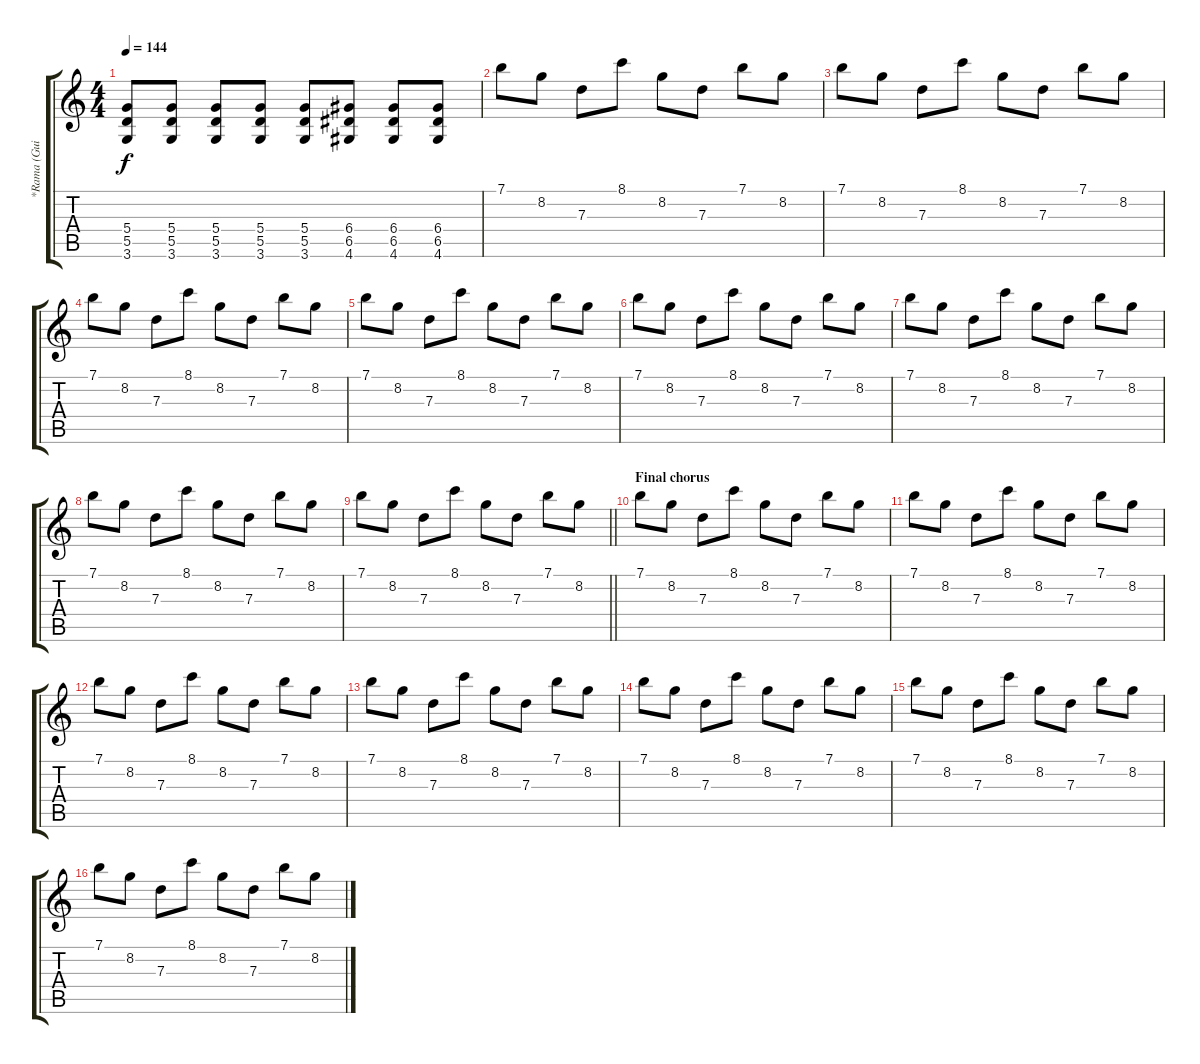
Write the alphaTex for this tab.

\track ("*Rama (Guitar 1)" "*Rama (Gui") {instrument distortionguitar}
\staff {score tabs}
\tuning (E4 B3 G3 D3 A2 E2) {hide}
\ts (4 4)
\tempo 144
\clef g2
\ks c
(5.4 5.5 3.6).8{dy f} (5.4 5.5 3.6).8 (5.4 5.5 3.6).8 (5.4 5.5 3.6).8 (5.4 5.5 3.6).8 (6.4 6.5 4.6).8 (6.4 6.5 4.6).8 (6.4 6.5 4.6).8 |
7.1.8{volume 5 instrument electricguitarclean} 8.2.8 7.3.8 8.1.8 8.2.8 7.3.8 7.1.8 8.2.8 |
7.1.8 8.2.8 7.3.8 8.1.8 8.2.8 7.3.8 7.1.8 8.2.8 |
7.1.8 8.2.8 7.3.8 8.1.8 8.2.8 7.3.8 7.1.8 8.2.8 |
7.1.8 8.2.8 7.3.8 8.1.8 8.2.8 7.3.8 7.1.8 8.2.8 |
7.1.8 8.2.8 7.3.8 8.1.8 8.2.8 7.3.8 7.1.8 8.2.8 |
7.1.8 8.2.8 7.3.8 8.1.8 8.2.8 7.3.8 7.1.8 8.2.8 |
7.1.8 8.2.8 7.3.8 8.1.8 8.2.8 7.3.8 7.1.8 8.2.8 |
\barLineRight lightlight
7.1.8 8.2.8 7.3.8 8.1.8 8.2.8 7.3.8 7.1.8 8.2.8 |
\section ("" "Final chorus")
7.1.8 8.2.8 7.3.8 8.1.8 8.2.8 7.3.8 7.1.8 8.2.8 |
7.1.8 8.2.8 7.3.8 8.1.8 8.2.8 7.3.8 7.1.8 8.2.8 |
7.1.8 8.2.8 7.3.8 8.1.8 8.2.8 7.3.8 7.1.8 8.2.8 |
7.1.8 8.2.8 7.3.8 8.1.8 8.2.8 7.3.8 7.1.8 8.2.8 |
7.1.8 8.2.8 7.3.8 8.1.8 8.2.8 7.3.8 7.1.8 8.2.8 |
7.1.8 8.2.8 7.3.8 8.1.8 8.2.8 7.3.8 7.1.8 8.2.8 |
7.1.8 8.2.8 7.3.8 8.1.8 8.2.8 7.3.8 7.1.8 8.2.8
